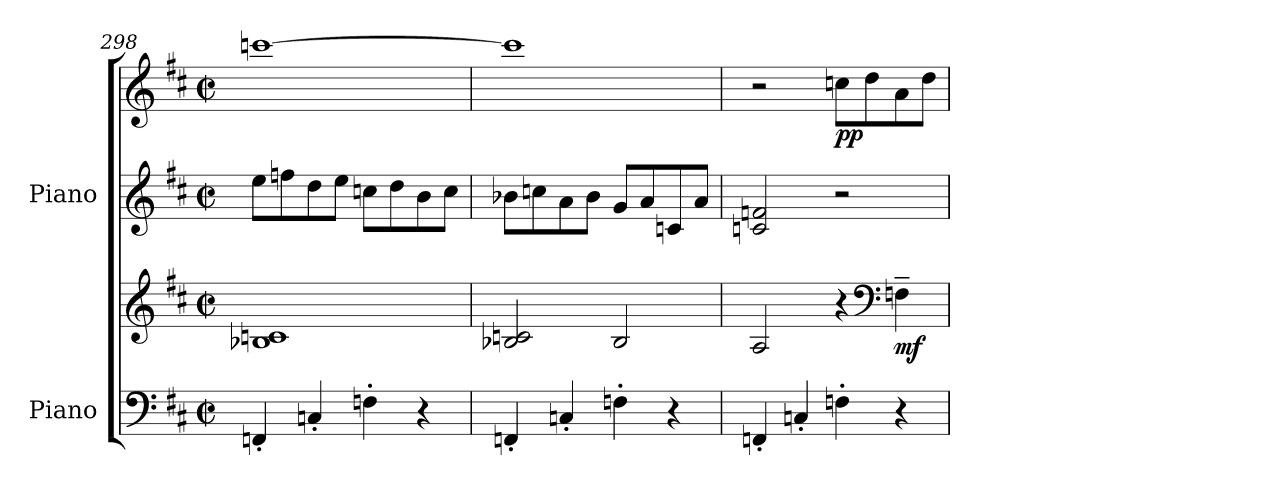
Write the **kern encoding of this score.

**kern	**kern	**dynam	**kern	**kern	**dynam
*part2	*part2	*part2	*part1	*part1	*part1
*staff4	*staff3	*staff3/4	*staff2	*staff1	*staff1/2
*I"Piano	*	*	*I"Piano	*	*
*I'Pno.	*	*	*I'Pno.	*	*
!!LO:PB:g=z
*clefF4	*clefG2	*	*clefG2	*clefG2	*
*k[f#c#]	*k[f#c#]	*	*k[f#c#]	*k[f#c#]	*
*M2/2	*M2/2	*	*M2/2	*M2/2	*
*met(c|)	*met(c|)	*	*met(c|)	*met(c|)	*
=298	=298	=298	=298	=298	=298
4FFn'/	1B-X 1cn	.	8ee\L	[1cccn	.
.	.	.	8ffn\	.	.
4Cn'/	.	.	8dd\	.	.
.	.	.	8ee\J	.	.
4Fn'\	.	.	8ccn\L	.	.
.	.	.	8dd\	.	.
4r	.	.	8b\	.	.
.	.	.	8cc\J	.	.
=299	=299	=299	=299	=299	=299
4FFn'/	2B-X/ 2cn/	.	8b-X\L	1ccc]	.
.	.	.	8ccn\	.	.
4Cn'/	.	.	8a\	.	.
.	.	.	8b-\J	.	.
4Fn'\	2B-/	.	8g/L	.	.
.	.	.	8a/	.	.
4r	.	.	8cn/	.	.
.	.	.	8a/J	.	.
=300	=300	=300	=300	=300	=300
4FFn'/	2A/	.	2cn/ 2fn/	2r	.
4Cn'/	.	.	.	.	.
!	!	!	!	!	!LO:DY:b
4Fn'\	4r	.	2r	8ccn\L	pp
.	.	.	.	8dd\	.
*	*clefF4	*	*	*	*
!	!	!LO:DY:b	!	!	!
4r	4Fn~\	mf	.	8a\	.
.	.	.	.	8dd\J	.
=	=	=	=	=	=
*-	*-	*-	*-	*-	*-
